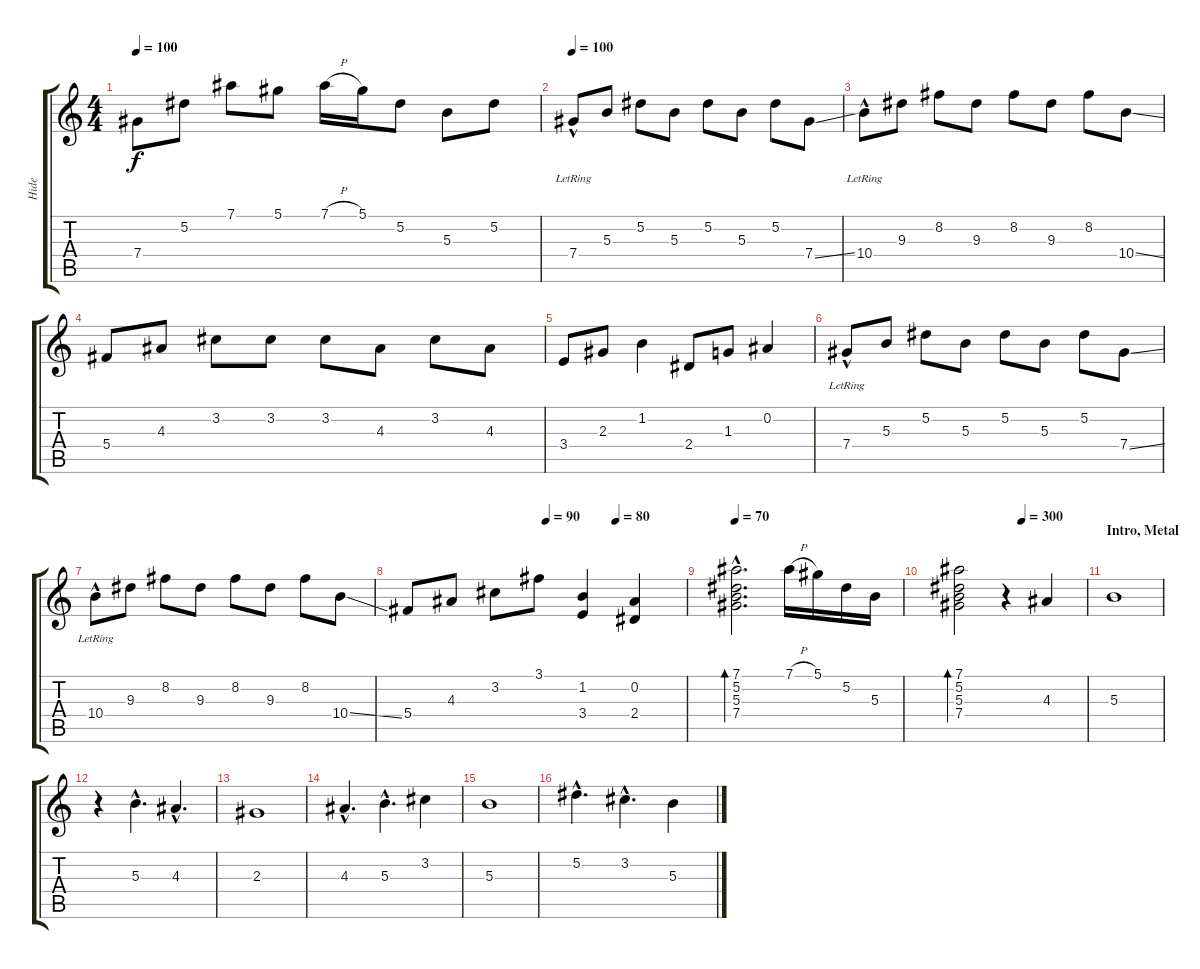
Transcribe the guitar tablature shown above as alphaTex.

\track ("Hide" "Hide") {instrument overdrivenguitar}
\staff {score tabs}
\tuning (Eb4 Bb3 Gb3 Db3 Ab2 Eb2) {hide}
\ts (4 4)
\tempo 100
\clef g2
\ks c
7.4.8{dy f} 5.2.8 7.1.8 5.1.8 7.1{h}.16 5.1.16 5.2.8 5.3.8 5.2.8 |
\tempo 100
7.4{hac lr}.8{balance 4 instrument electricguitarjazz} 5.3.8 5.2.8 5.3.8 5.2.8 5.3.8 5.2.8 7.4{ss}.8 |
10.4{hac lr}.8 9.3.8 8.2.8 9.3.8 8.2.8 9.3.8 8.2.8 10.4{ss}.8 |
5.4.8 4.3.8 3.2.8 3.2.8 3.2.8 4.3.8 3.2.8 4.3.8 |
3.4.8 2.3.8 1.2.4 2.4.8 1.3.8 0.2.4 |
7.4{hac lr}.8 5.3.8 5.2.8 5.3.8 5.2.8 5.3.8 5.2.8 7.4{ss}.8 |
10.4{hac lr}.8 9.3.8 8.2.8 9.3.8 8.2.8 9.3.8 8.2.8 10.4{ss}.8 |
\tempo (90 0.5)
\tempo (80 0.75)
5.4.8 4.3.8 3.2.8 3.1.8 (1.2 3.4).4 (0.2 2.4).4 |
\tempo 70
(7.1{hac} 5.2{hac} 5.3{hac} 7.4{hac}).2{d bd 480} 7.1{h}.16 5.1.16 5.2.16 5.3.16 |
\tempo (300 0.5)
(7.1 5.2 5.3 7.4).2{bd 480} r.4 4.3.4{volume 13 instrument overdrivenguitar} |
\section ("" "Intro, Metal")
5.3.1 |
r.4 5.3{hac}.4{d} 4.3{hac}.4{d} |
2.3.1 |
4.3{hac}.4{d} 5.3{hac}.4{d} 3.2.4 |
5.3.1 |
5.2{hac}.4{d} 3.2{hac}.4{d} 5.3.4
